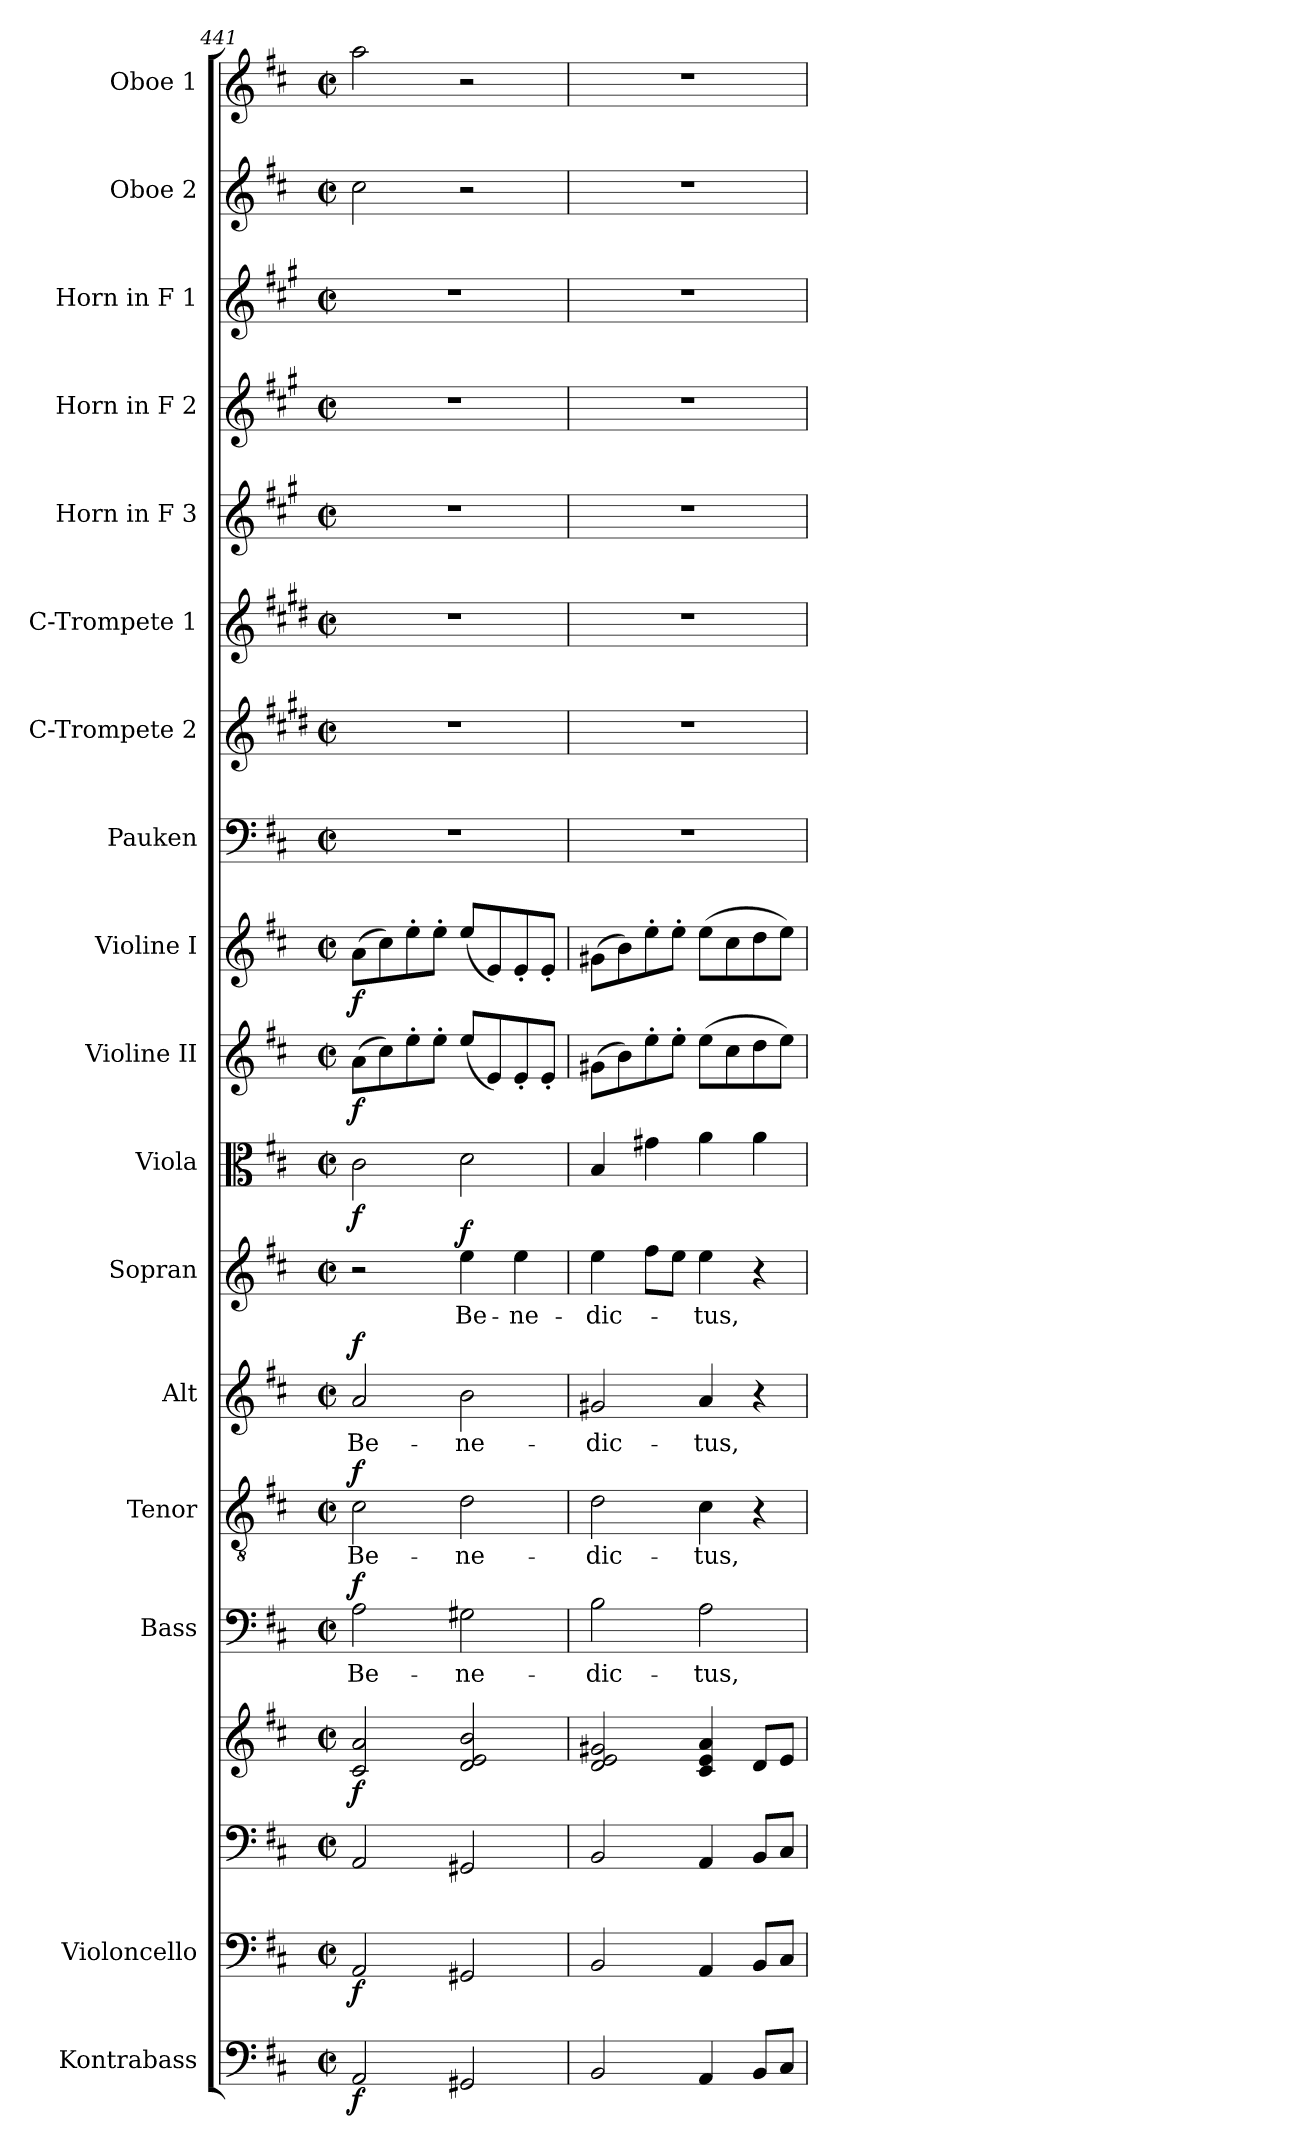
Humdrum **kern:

**kern	**dynam	**kern	**dynam	**kern	**kern	**dynam	**kern	**text	**dynam	**kern	**text	**dynam	**kern	**text	**dynam	**kern	**text	**dynam	**kern	**dynam	**kern	**dynam	**kern	**dynam	**kern	**kern	**kern	**kern	**kern	**kern	**kern	**kern
*part18	*part18	*part17	*part17	*part16	*part16	*part16	*part15	*part15	*part15	*part14	*part14	*part14	*part13	*part13	*part13	*part12	*part12	*part12	*part11	*part11	*part10	*part10	*part9	*part9	*part8	*part7	*part6	*part5	*part4	*part3	*part2	*part1
*staff19	*staff19	*staff18	*staff18	*staff17	*staff16	*staff16/17	*staff15	*staff15	*staff15	*staff14	*staff14	*staff14	*staff13	*staff13	*staff13	*staff12	*staff12	*staff12	*staff11	*staff11	*staff10	*staff10	*staff9	*staff9	*staff8	*staff7	*staff6	*staff5	*staff4	*staff3	*staff2	*staff1
*I"Kontrabass	*	*I"Violoncello	*	*	*	*	*I"Bass	*	*	*I"Tenor	*	*	*I"Alt	*	*	*I"Sopran	*	*	*I"Viola	*	*I"Violine II	*	*I"Violine I	*	*I"Pauken	*I"C-Trompete 2	*I"C-Trompete 1	*I"Horn in F 3	*I"Horn in F 2	*I"Horn in F 1	*I"Oboe 2	*I"Oboe 1
*I'Kb.	*	*I'Vc.	*	*	*	*	*I'B.	*	*	*I'T.	*	*	*I'A.	*	*	*I'S.	*	*	*I'Vla.	*	*I'Vl. II	*	*I'Vl. I	*	*I'Pk.	*I'C Trp. 2	*I'C Trp. 1	*	*	*	*I'Ob. 2	*I'Ob. 1
!!LO:PB:g=z
*clefF4	*	*clefF4	*	*clefF4	*clefG2	*	*clefF4	*	*	*clefGv2	*	*	*clefG2	*	*	*clefG2	*	*	*clefC3	*	*clefG2	*	*clefG2	*	*clefF4	*clefG2	*clefG2	*clefG2	*clefG2	*clefG2	*clefG2	*clefG2
*ITrd7c12	*	*	*	*	*	*	*	*	*	*	*	*	*	*	*	*	*	*	*	*	*	*	*	*	*	*ITrd1c2	*ITrd1c2	*ITrd4c7	*ITrd4c7	*ITrd4c7	*	*
*k[f#c#]	*	*k[f#c#]	*	*k[f#c#]	*k[f#c#]	*	*k[f#c#]	*	*	*k[f#c#]	*	*	*k[f#c#]	*	*	*k[f#c#]	*	*	*k[f#c#]	*	*k[f#c#]	*	*k[f#c#]	*	*k[f#c#]	*k[f#c#]	*k[f#c#]	*k[f#c#]	*k[f#c#]	*k[f#c#]	*k[f#c#]	*k[f#c#]
*D:	*	*D:	*	*D:	*D:	*	*D:	*	*	*D:	*	*	*D:	*	*	*D:	*	*	*D:	*	*D:	*	*D:	*	*D:	*D:	*D:	*D:	*D:	*D:	*D:	*D:
*M2/2	*	*M2/2	*	*M2/2	*M2/2	*	*M2/2	*	*	*M2/2	*	*	*M2/2	*	*	*M2/2	*	*	*M2/2	*	*M2/2	*	*M2/2	*	*M2/2	*M2/2	*M2/2	*M2/2	*M2/2	*M2/2	*M2/2	*M2/2
*met(c|)	*	*met(c|)	*	*met(c|)	*met(c|)	*	*met(c|)	*	*	*met(c|)	*	*	*met(c|)	*	*	*met(c|)	*	*	*met(c|)	*	*met(c|)	*	*met(c|)	*	*met(c|)	*met(c|)	*met(c|)	*met(c|)	*met(c|)	*met(c|)	*met(c|)	*met(c|)
=441	=441	=441	=441	=441	=441	=441	=441	=441	=441	=441	=441	=441	=441	=441	=441	=441	=441	=441	=441	=441	=441	=441	=441	=441	=441	=441	=441	=441	=441	=441	=441	=441
!	!LO:DY:b	!	!LO:DY:b	!	!	!LO:DY:b	!	!LO:LY:b	!LO:DY:a	!	!LO:LY:b	!LO:DY:a	!	!LO:LY:b	!LO:DY:a	!	!	!	!	!LO:DY:b	!	!LO:DY:b	!	!LO:DY:b	!	!	!	!	!	!	!	!
2AAA/	f	2AA/	f	2AA/	2c#/ 2a/	f	2A\	Be-	f	2c#\	Be-	f	2a/	Be-	f	2r	.	.	2c#\	f	(>8a\L	f	(>8a\L	f	1r	1r	1r	1r	1r	1r	2cc#\	2aa\
.	.	.	.	.	.	.	.	.	.	.	.	.	.	.	.	.	.	.	.	.	8cc#\)	.	8cc#\)	.	.	.	.	.	.	.	.	.
.	.	.	.	.	.	.	.	.	.	.	.	.	.	.	.	.	.	.	.	.	8ee'>\	.	8ee'>\	.	.	.	.	.	.	.	.	.
.	.	.	.	.	.	.	.	.	.	.	.	.	.	.	.	.	.	.	.	.	8ee'>\J	.	8ee'>\J	.	.	.	.	.	.	.	.	.
!	!	!	!	!	!	!	!	!LO:LY:b	!	!	!LO:LY:b	!	!	!LO:LY:b	!	!	!LO:LY:b	!LO:DY:a	!	!	!	!	!	!	!	!	!	!	!	!	!	!
2GGG#X/	.	2GG#X/	.	2GG#X/	2d/ 2e/ 2b/	.	2G#X\	-ne-	.	2d\	-ne-	.	2b\	-ne-	.	4ee\	Be-	f	2d\	.	(<8ee/L	.	(<8ee/L	.	.	.	.	.	.	.	2r	2r
.	.	.	.	.	.	.	.	.	.	.	.	.	.	.	.	.	.	.	.	.	8e/)	.	8e/)	.	.	.	.	.	.	.	.	.
!	!	!	!	!	!	!	!	!	!	!	!	!	!	!	!	!	!LO:LY:b	!	!	!	!	!	!	!	!	!	!	!	!	!	!	!
.	.	.	.	.	.	.	.	.	.	.	.	.	.	.	.	4ee\	-ne-	.	.	.	8e'</	.	8e'</	.	.	.	.	.	.	.	.	.
.	.	.	.	.	.	.	.	.	.	.	.	.	.	.	.	.	.	.	.	.	8e'</J	.	8e'</J	.	.	.	.	.	.	.	.	.
=442	=442	=442	=442	=442	=442	=442	=442	=442	=442	=442	=442	=442	=442	=442	=442	=442	=442	=442	=442	=442	=442	=442	=442	=442	=442	=442	=442	=442	=442	=442	=442	=442
!	!	!	!	!	!	!	!	!LO:LY:b	!	!	!LO:LY:b	!	!	!LO:LY:b	!	!	!LO:LY:b	!	!	!	!	!	!	!	!	!	!	!	!	!	!	!
2BBB/	.	2BB/	.	2BB/	2d/ 2e/ 2g#X/	.	2B\	-dic-	.	2d\	-dic-	.	2g#X/	-dic-	.	4ee\	-dic-	.	4B/	.	(>8g#X\L	.	(>8g#X\L	.	1r	1r	1r	1r	1r	1r	1r	1r
.	.	.	.	.	.	.	.	.	.	.	.	.	.	.	.	.	.	.	.	.	8b\)	.	8b\)	.	.	.	.	.	.	.	.	.
.	.	.	.	.	.	.	.	.	.	.	.	.	.	.	.	8ff#\L	.	.	4g#X\	.	8ee'>\	.	8ee'>\	.	.	.	.	.	.	.	.	.
.	.	.	.	.	.	.	.	.	.	.	.	.	.	.	.	8ee\J	.	.	.	.	8ee'>\J	.	8ee'>\J	.	.	.	.	.	.	.	.	.
!	!	!	!	!	!	!	!	!LO:LY:b	!	!	!LO:LY:b	!	!	!LO:LY:b	!	!	!LO:LY:b	!	!	!	!	!	!	!	!	!	!	!	!	!	!	!
4AAA/	.	4AA/	.	4AA/	4c#/ 4e/ 4a/	.	2A\	-tus,	.	4c#\	-tus,	.	4a/	-tus,	.	4ee\	-tus,	.	4a\	.	(>8ee\L	.	(>8ee\L	.	.	.	.	.	.	.	.	.
.	.	.	.	.	.	.	.	.	.	.	.	.	.	.	.	.	.	.	.	.	8cc#\	.	8cc#\	.	.	.	.	.	.	.	.	.
8BBB/L	.	8BB/L	.	8BB/L	8d/L	.	.	.	.	4r	.	.	4r	.	.	4r	.	.	4a\	.	8dd\	.	8dd\	.	.	.	.	.	.	.	.	.
8CC#/J	.	8C#/J	.	8C#/J	8e/J	.	.	.	.	.	.	.	.	.	.	.	.	.	.	.	8ee\J)	.	8ee\J)	.	.	.	.	.	.	.	.	.
=	=	=	=	=	=	=	=	=	=	=	=	=	=	=	=	=	=	=	=	=	=	=	=	=	=	=	=	=	=	=	=	=
*-	*-	*-	*-	*-	*-	*-	*-	*-	*-	*-	*-	*-	*-	*-	*-	*-	*-	*-	*-	*-	*-	*-	*-	*-	*-	*-	*-	*-	*-	*-	*-	*-
